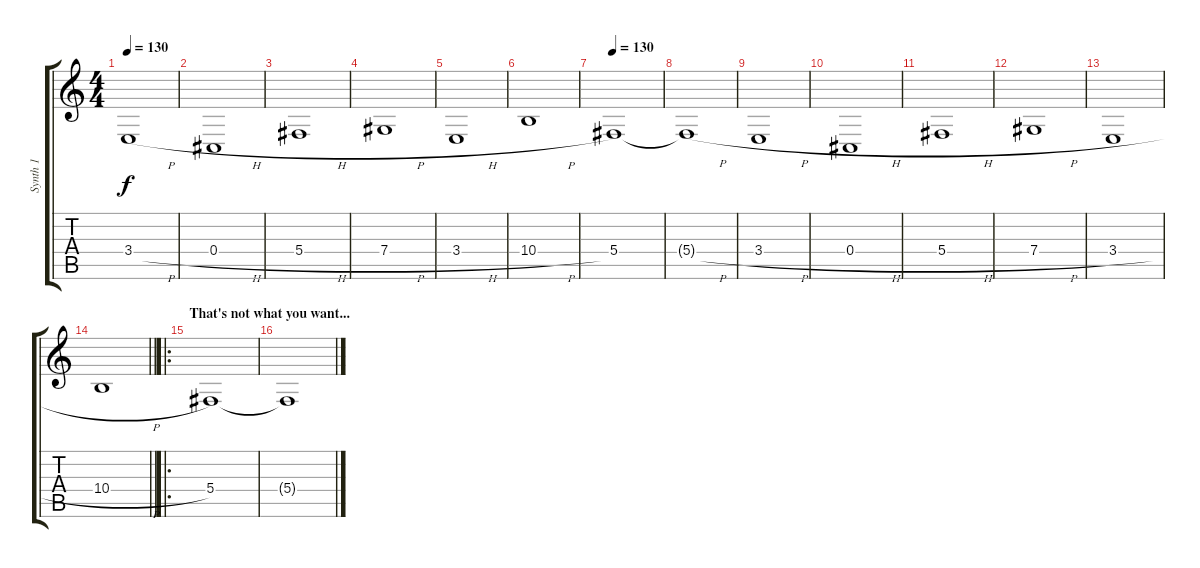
\track ("Synth 1" "Synth 1") {instrument pad2warm}
\staff {score tabs}
\tuning (Eb4 Bb3 Gb3 Db3 Ab2 Db2) {hide}
\ts (4 4)
\tempo 130
\clef g2
\ks c
3.4{h}.1{dy f} |
0.4{h}.1 |
5.4{h}.1 |
7.4{h}.1 |
3.4{h}.1 |
10.4{h}.1 |
\tempo 130
5.4.1 |
5.4{h t}.1 |
3.4{h}.1 |
0.4{h}.1 |
5.4{h}.1 |
7.4{h}.1 |
3.4{h}.1 |
\barLineRight lightlight
10.4{h}.1 |
\ro
\section ("" "That's not what you want...")
5.4.1 |
5.4{h t}.1
